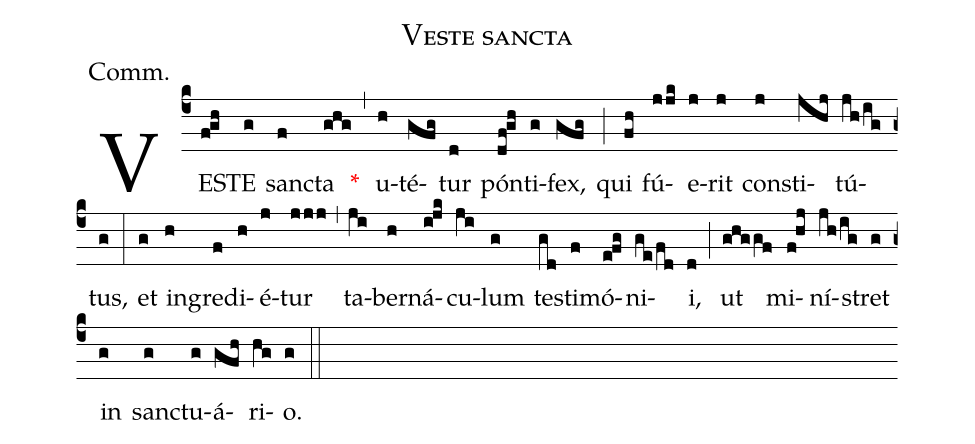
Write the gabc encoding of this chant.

name:Veste sancta;
annotation:Comm.;
mode:VIII.;
office-part:Communion;
%%
(c4) VE(f!gh)STE(g) sanc(f)ta(ghg) <v>\red{*}</v>(,) u(h)té(gfg)tur(d) pón(df!gh)ti(g)fex,(gfg) (;) qui(fh) fú(jjk)e(j)rit(j) con(j)sti(jhj)tú(jh/ig)tus,(g) (:) et(g) in(h)gre(f)di(h)é(j)tur(jjj) (,) ta(ji)ber(h)ná(i!jk)cu(ji)lum(g) te(gd)sti(f)mó(e!fg)ni(ge/fd)i,(d) (;) ut(ghggf) mi(f!hj)ní(jh/ig)stret(g) in(g) sanc(g)tu(g)á(gfh)ri(hg)o.(g) (::)
